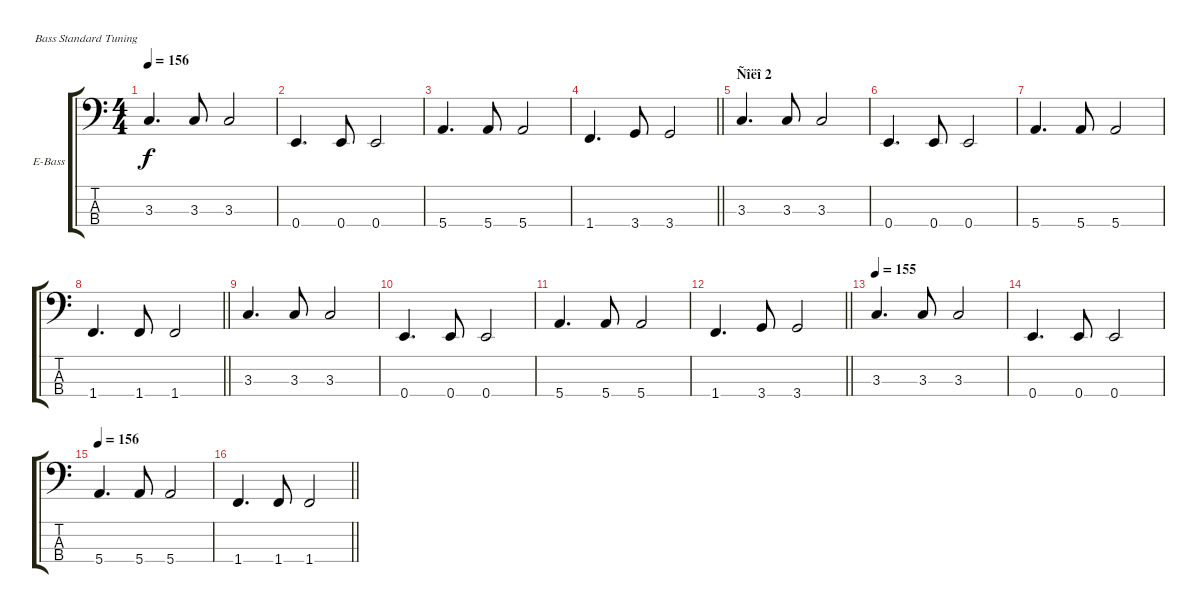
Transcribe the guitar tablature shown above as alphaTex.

\bracketExtendMode groupsimilarinstruments
\firstSystemTrackNameOrientation horizontal
\otherSystemsTrackNameOrientation horizontal
\track ("Áàñ-ãèòàðà" "E-Bass") {instrument electricbassfinger}
\staff {score tabs}
\tuning (G2 D2 A1 E1)
\ts (4 4)
\tempo 156
\clef f4
\ks c
3.3.4{d dy f} 3.3.8 3.3.2 |
0.4.4{d} 0.4.8 0.4.2 |
5.4.4{d} 5.4.8 5.4.2 |
\barLineRight lightlight
1.4.4{d} 3.4.8 3.4.2 |
\section ("" "Ñîëî 2")
3.3.4{d} 3.3.8 3.3.2 |
0.4.4{d} 0.4.8 0.4.2 |
5.4.4{d} 5.4.8 5.4.2 |
\barLineRight lightlight
1.4.4{d} 1.4.8 1.4.2 |
3.3.4{d} 3.3.8 3.3.2 |
0.4.4{d} 0.4.8 0.4.2 |
5.4.4{d} 5.4.8 5.4.2 |
\barLineRight lightlight
1.4.4{d} 3.4.8 3.4.2 |
\tempo 155
3.3.4{d} 3.3.8 3.3.2 |
0.4.4{d} 0.4.8 0.4.2 |
\tempo 156
5.4.4{d} 5.4.8 5.4.2 |
\barLineRight lightlight
1.4.4{d} 1.4.8 1.4.2
